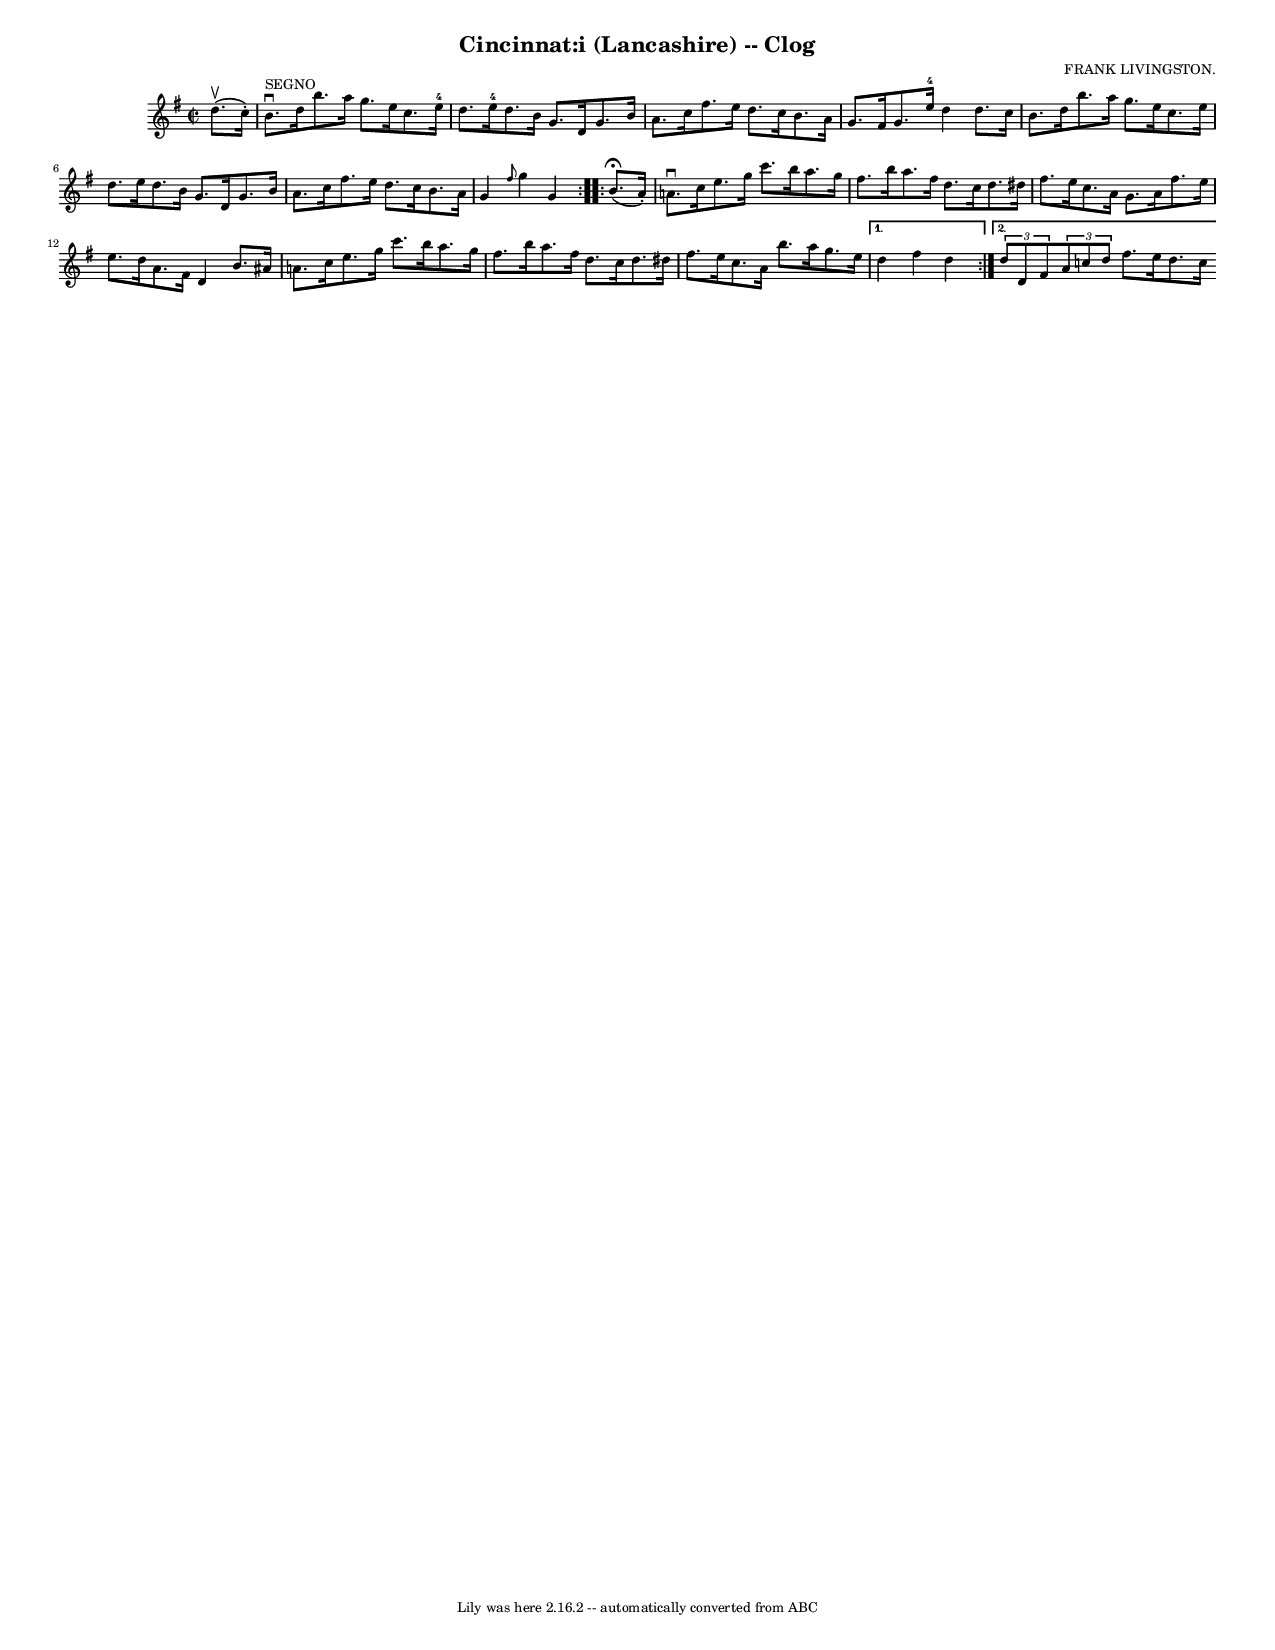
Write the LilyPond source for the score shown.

\version "2.16.2"
\include "Mammoth.ily"
\header {
  %% book = "Ryan's Mammoth Collection"
  composer = "FRANK LIVINGSTON."
  crossRefNumber = "1"
  footnotes = "\\\\160 952"
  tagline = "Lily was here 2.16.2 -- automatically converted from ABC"
  title = "Cincinnat:i (Lancashire) -- Clog"

}
voicedefault =  {

  \time 2/2
  \key g \major
  \partial 4

  \repeat volta 2 {
    d''8.^\upbow(c''16-.)     |
    b'8.^"SEGNO"^\downbow d''16 b''8. a''16 g''8. e''16 c''8. e''16-4   |
    d''8. e''16-4 d''8. b'16 g'8. d'16 g'8. b'16     |
    a'8. c''16 fs''8. e''16 d''8. c''16 b'8. a'16     |
    g'8. fs'16 g'8. e''16-4 d''4 d''8. c''16     |
    b'8. d''16 b''8. a''16 g''8. e''16 c''8. e''16     |
    d''8. e''16 d''8. b'16 g'8. d'16 g'8. b'16     |
    a'8. c''16 fs''8. e''16 d''8. c''16 b'8. a'16     |
    g'4  \grace { fs''8   } g''4 g'4
  }

  \repeat volta 2 {
    b'8.^\fermata(a'16-.)   |
    a'!8.^\downbow c''16 e''8. g''16 c'''8. b''16 a''8. g''16     |
    fs''8. b''16 a''8. fs''16 d''8. c''16 d''8. ds''16      |
    fs''8. e''16 c''8. a'16 g'8. a'16 fs''8. e''16     |
    e''8. d''16 a'8. fs'16 d'4 b'8. as'16  |
    a'!8. c''16 e''8. g''16 c'''8. b''16 a''8. g''16     |
    fs''8. b''16 a''8. fs''16 d''8. c''16 d''8. ds''16     |
    fs''8. e''16 c''8. a'16 b''8.
    a''16 g''8. e''16
  }
  \alternative{
    { d''4 fs''4 d''4         }
    {           \times 2/3 { d''8 d'8 fs'8   }   \times 2/3 { a'8 c''!8 d''8 } fs''8. e''16 d''8. c''16 \bar "  |."    }
  }

}

\score{
  <<

    \context Staff="default"
    {
      \voicedefault

    }

  >>
  \layout {

  }
  \midi {
  }

}
